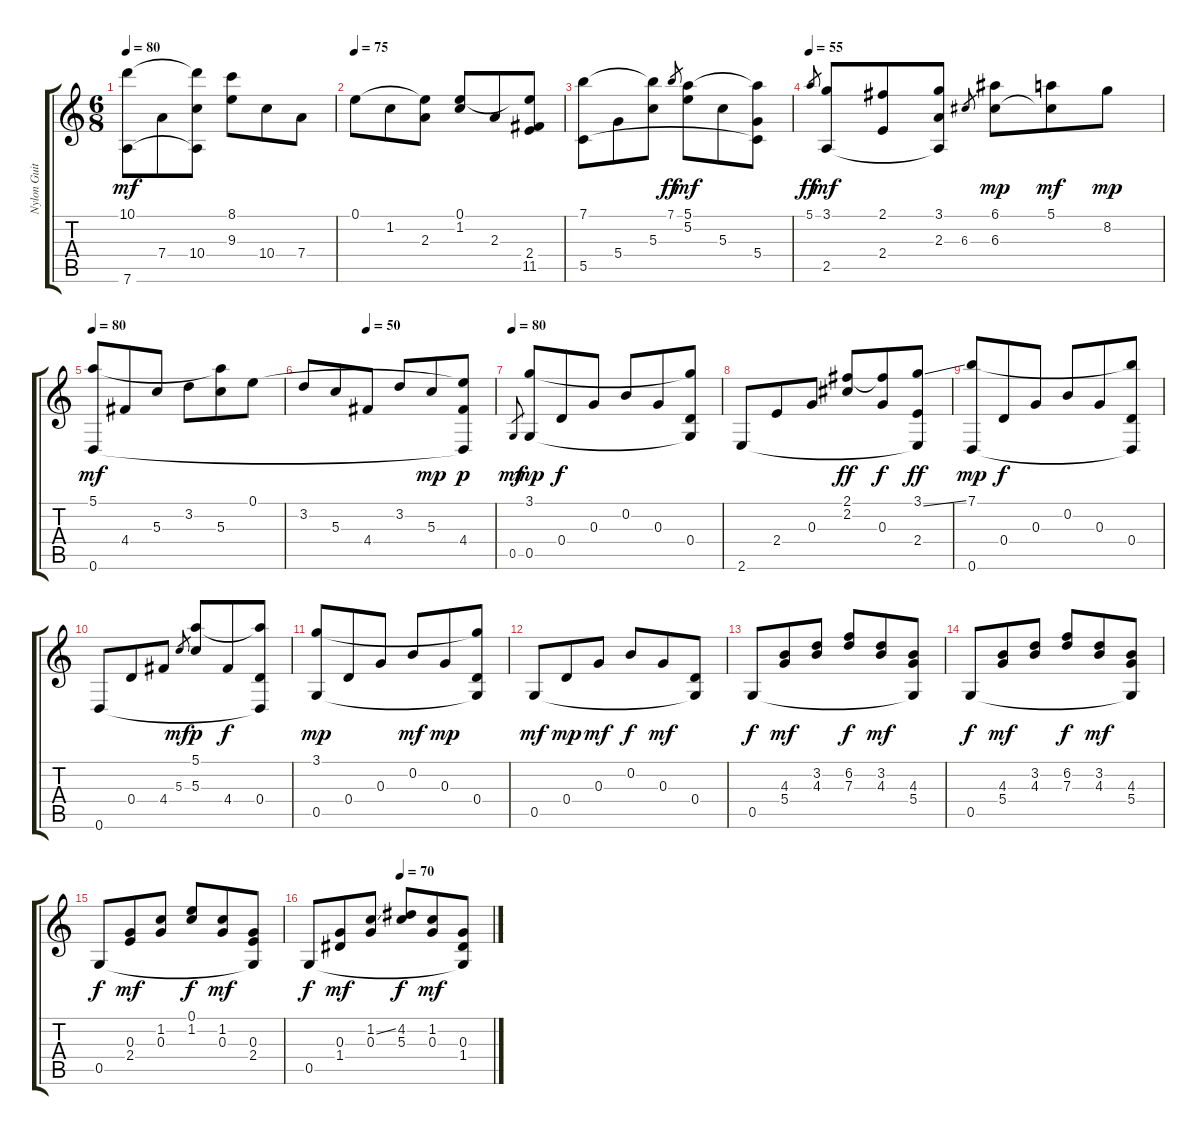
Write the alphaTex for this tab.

\track ("Nylon Guitar DGDGBE" "Nylon Guit") {instrument acousticguitarnylon}
\staff {score tabs}
\tuning (E4 B3 G3 D3 G2 D2) {hide}
\ts (6 8)
\tempo 80
\clef g2
\ks c
(10.1 7.6).8{dy mf} 7.4.8 (10.1{t} 10.4 7.6{t}).8 (8.1 9.3).8 10.4.8 7.4.8 |
\tempo 75
0.1.8 1.2.8 (0.1{t} 2.3).8 (0.1 1.2).8 2.3.8 (0.1{t} 2.4 11.5{t}).8 |
(7.1 5.5).8 5.4.8 (7.1{t} 5.3).8 7.1.8{gr dy ff} (5.1 5.2).8{dy mf} 5.3.8 (5.1{t} 5.4 5.5{t}).8 |
\tempo 55
5.1.8{gr dy ff} (3.1 2.5).8{dy mf} (2.1 2.4).8 (3.1 2.3 2.5{t}).8 6.3.8{gr} (6.1 6.3).8{dy mp} (5.1 6.3{t}).8{dy mf} 8.2.8{dy mp} |
\tempo 80
(5.1 0.6).8{dy mf} 4.4.8 5.3.8 3.2.8 (5.1{t} 5.3).8 0.1.8 |
\tempo (50 0.3333333333333333)
3.2.8 5.3.8 4.4.8 3.2.8 5.3.8{dy mp} (0.1{t} 4.4 0.6{t}).8{dy p} |
\tempo 80
0.5.8{gr dy mf} (3.1 0.5).8{dy mp} 0.4.8{dy f} 0.3.8 0.2.8 0.3.8 (3.1{t} 0.4 0.5{t}).8 |
2.6.8 2.4.8 0.3.8 (2.1 2.2).8{dy ff} (2.1{t} 0.3).8{dy f} (3.1{ss} 2.4 2.6{t}).8{dy ff} |
(7.1 0.6).8{dy mp} 0.4.8{dy f} 0.3.8 0.2.8 0.3.8 (7.1{t} 0.4 0.6{t}).8 |
0.6.8 0.4.8 4.4.8 5.3.8{gr dy mf} (5.1 5.3).8{dy p} 4.4.8{dy f} (5.1{t} 0.4 0.6{t}).8 |
(3.1 0.5).8{dy mp} 0.4.8 0.3.8 0.2.8{dy mf} 0.3.8{dy mp} (3.1{t} 0.4 0.5{t}).8 |
0.5.8{dy mf} 0.4.8{dy mp} 0.3.8{dy mf} 0.2.8{dy f} 0.3.8{dy mf} (0.4 0.5{t}).8 |
0.5.8{dy f} (4.3 5.4).8{dy mf} (3.2 4.3).8 (6.2 7.3).8{dy f} (3.2 4.3).8{dy mf} (4.3 5.4 0.5{t}).8 |
0.5.8{dy f} (4.3 5.4).8{dy mf} (3.2 4.3).8 (6.2 7.3).8{dy f} (3.2 4.3).8{dy mf} (4.3 5.4 0.5{t}).8 |
0.5.8{dy f} (0.3 2.4).8{dy mf} (1.2 0.3).8 (0.1 1.2).8{dy f} (1.2 0.3).8{dy mf} (0.3 2.4 0.5{t}).8 |
\tempo (70 0.5)
0.5.8{dy f} (0.3 1.4).8{dy mf} (1.2{ss} 0.3).8 (4.2 5.3).8{dy f} (1.2 0.3).8{dy mf} (0.3 1.4 0.5{t}).8
